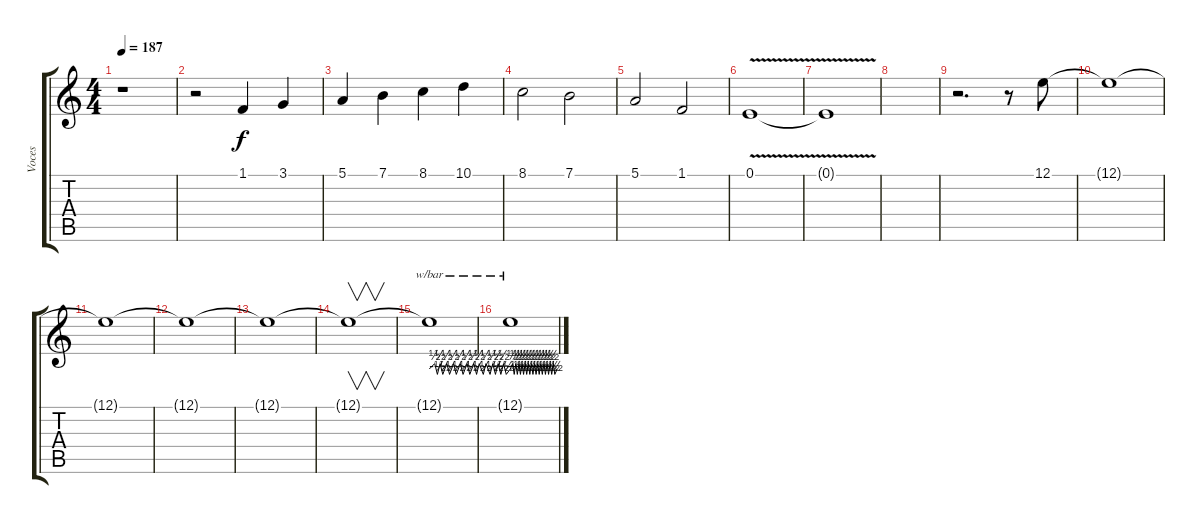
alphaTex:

\track ("Voces" "Voces") {instrument choiraahs}
\staff {score tabs}
\tuning (E4 B3 G3 D3 A2 E2) {hide}
\ts (4 4)
\tempo 187
\clef g2
\ks c
r.1{dy f} |
r.2 1.1.4 3.1.4 |
5.1.4 7.1.4 8.1.4 10.1.4 |
8.1.2 7.1.2 |
5.1.2 1.1.2 |
0.1{v}.1 |
0.1{t}.1 |
|
r.2{d} r.8 12.1.8 |
12.1{t}.1 |
12.1{t}.1 |
12.1{t}.1 |
12.1{t}.1 |
12.1{t}.1{v} |
12.1{t}.1{tbe (custom default 0 0 4 2 6 -2 8 2 10 -2 13 2 15 -2 18 2 20 -2 23 2 25 -2 28 2 30 -2 33 2 35 -2 37 2 40 -2 42 2 45 -2 47 2 49 -2 51 2 53 -2 55 2 57 -2 60 0)} |
12.1{t}.1{tbe (custom default 0 0 3 2 5 -2 7 2 9 -2 11 2 13 -2 15 2 17 -2 19 2 21 -2 23 2 25 -2 27 2 29 -2 31 2 33 -2 35 2 37 -2 39 2 41 -2 43 2 45 -2 47 2 49 -2 51 2 53 -2 55 2 57 -2 60 0)}
